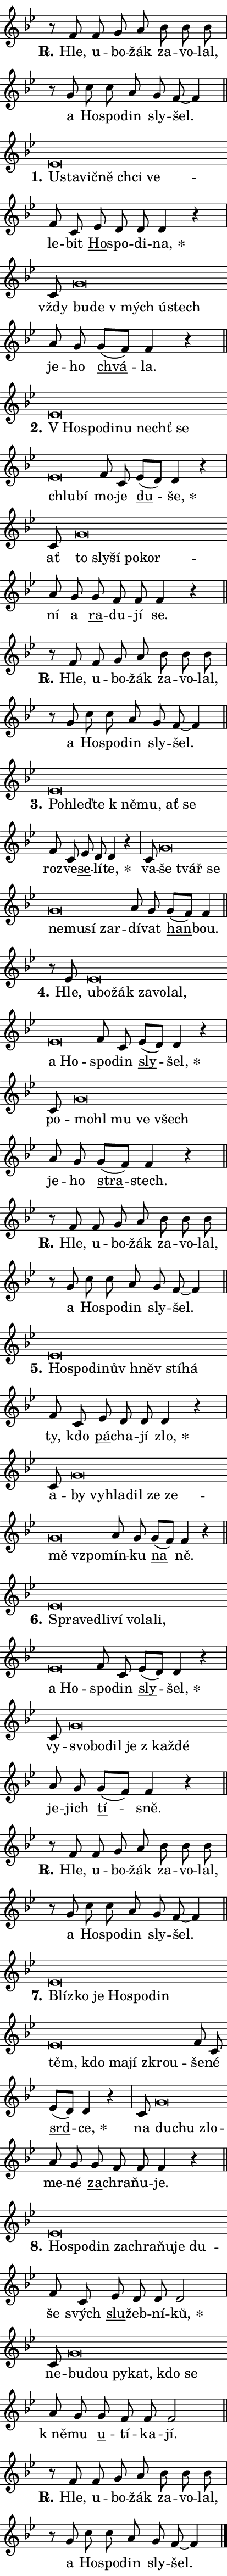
\version "2.22.1"
\header { tagline = "" }
\paper {
  indent = 0\cm
  top-margin = 0\cm
  right-margin = 0\cm
  bottom-margin = 0\cm
  left-margin = 0\cm
  paper-width = 7\cm
  page-breaking = #ly:one-page-breaking
  system-system-spacing.basic-distance = #11
  score-system-spacing.basic-distance = #11
  ragged-last = ##f
}


%% Author: Thomas Morley
%% https://lists.gnu.org/archive/html/lilypond-user/2020-05/msg00002.html
#(define (line-position grob)
"Returns position of @var[grob} in current system:
   @code{'start}, if at first time-step
   @code{'end}, if at last time-step
   @code{'middle} otherwise
"
  (let* ((col (ly:item-get-column grob))
         (ln (ly:grob-object col 'left-neighbor))
         (rn (ly:grob-object col 'right-neighbor))
         (col-to-check-left (if (ly:grob? ln) ln col))
         (col-to-check-right (if (ly:grob? rn) rn col))
         (break-dir-left
           (and
             (ly:grob-property col-to-check-left 'non-musical #f)
             (ly:item-break-dir col-to-check-left)))
         (break-dir-right
           (and
             (ly:grob-property col-to-check-right 'non-musical #f)
             (ly:item-break-dir col-to-check-right))))
        (cond ((eqv? 1 break-dir-left) 'start)
              ((eqv? -1 break-dir-right) 'end)
              (else 'middle))))

#(define (tranparent-at-line-position vctor)
  (lambda (grob)
  "Relying on @code{line-position} select the relevant enry from @var{vctor}.
Used to determine transparency,"
    (case (line-position grob)
      ((end) (not (vector-ref vctor 0)))
      ((middle) (not (vector-ref vctor 1)))
      ((start) (not (vector-ref vctor 2))))))

noteHeadBreakVisibility =
#(define-music-function (break-visibility)(vector?)
"Makes @code{NoteHead}s transparent relying on @var{break-visibility}"
#{
  \override NoteHead.transparent =
    #(tranparent-at-line-position break-visibility)
#})

#(define delete-ledgers-for-transparent-note-heads
  (lambda (grob)
    "Reads whether a @code{NoteHead} is transparent.
If so this @code{NoteHead} is removed from @code{'note-heads} from
@var{grob}, which is supposed to be @code{LedgerLineSpanner}.
As a result ledgers are not printed for this @code{NoteHead}"
    (let* ((nhds-array (ly:grob-object grob 'note-heads))
           (nhds-list
             (if (ly:grob-array? nhds-array)
                 (ly:grob-array->list nhds-array)
                 '()))
           ;; Relies on the transparent-property being done before
           ;; Staff.LedgerLineSpanner.after-line-breaking is executed.
           ;; This is fragile ...
           (to-keep
             (remove
               (lambda (nhd)
                 (ly:grob-property nhd 'transparent #f))
               nhds-list)))
      ;; TODO find a better method to iterate over grob-arrays, similiar
      ;; to filter/remove etc for lists
      ;; For now rebuilt from scratch
      (set! (ly:grob-object grob 'note-heads)  '())
      (for-each
        (lambda (nhd)
          (ly:pointer-group-interface::add-grob grob 'note-heads nhd))
        to-keep))))

hideNotes = {
  \noteHeadBreakVisibility #begin-of-line-visible
}
unHideNotes = {
  \noteHeadBreakVisibility #all-visible
}

% work-around for resetting accidentals
% https://lilypond.org/doc/v2.23/Documentation/notation/displaying-rhythms#unmetered-music
cadenzaMeasure = {
  \cadenzaOff
  \partial 1024 s1024
  \cadenzaOn
}

#(define-markup-command (accent layout props text) (markup?)
  "Underline accented syllable"
  (interpret-markup layout props
    #{\markup \override #'(offset . 4.3) \underline { #text }#}))

responsum = \markup \concat {
  "R" \hspace #-1.05 \path #0.1 #'((moveto 0 0.07) (lineto 0.9 0.8)) \hspace #0.05 "."
}

\layout {
    \context {
        \Staff
        \remove "Time_signature_engraver"
        \override LedgerLineSpanner.after-line-breaking = #delete-ledgers-for-transparent-note-heads
    }
    \context {
        \Voice {
            \override NoteHead.output-attributes = #'((class . "notehead"))
            \override Hairpin.height = #0.55
        }
    }
    \context {
        \Lyrics {
            \override StanzaNumber.output-attributes = #'((class . "stanzanumber"))
            \override LyricSpace.minimum-distance = #0.9
            \override LyricText.font-name = #"TeX Gyre Schola"
            \override LyricText.font-size = 1
            \override StanzaNumber.font-name = #"TeX Gyre Schola Bold"
            \override StanzaNumber.font-size = 1
        }
    }
}

% magnetic-lyrics.ily
%
%   written by
%     Jean Abou Samra <jean@abou-samra.fr>
%     Werner Lemberg <wl@gnu.org>
%
%   adapted by
%     Jiri Hon <jiri.hon@gmail.com>
%
% Version 2022-Apr-15

% https://www.mail-archive.com/lilypond-user@gnu.org/msg149350.html

#(define (Left_hyphen_pointer_engraver context)
   "Collect syllable-hyphen-syllable occurrences in lyrics and store
them in properties.  This engraver only looks to the left.  For
example, if the lyrics input is @code{foo -- bar}, it does the
following.

@itemize @bullet
@item
Set the @code{text} property of the @code{LyricHyphen} grob between
@q{foo} and @q{bar} to @code{foo}.

@item
Set the @code{left-hyphen} property of the @code{LyricText} grob with
text @q{foo} to the @code{LyricHyphen} grob between @q{foo} and
@q{bar}.
@end itemize

Use this auxiliary engraver in combination with the
@code{lyric-@/text::@/apply-@/magnetic-@/offset!} hook."
   (let ((hyphen #f)
         (text #f))
     (make-engraver
      (acknowledgers
       ((lyric-syllable-interface engraver grob source-engraver)
        (set! text grob)))
      (end-acknowledgers
       ((lyric-hyphen-interface engraver grob source-engraver)
        ;(when (not (grob::has-interface grob 'lyric-space-interface))
          (set! hyphen grob)));)
      ((stop-translation-timestep engraver)
       (when (and text hyphen)
         (ly:grob-set-object! text 'left-hyphen hyphen))
       (set! text #f)
       (set! hyphen #f)))))

#(define (lyric-text::apply-magnetic-offset! grob)
   "If the space between two syllables is less than the value in
property @code{LyricText@/.details@/.squash-threshold}, move the right
syllable to the left so that it gets concatenated with the left
syllable.

Use this function as a hook for
@code{LyricText@/.after-@/line-@/breaking} if the
@code{Left_@/hyphen_@/pointer_@/engraver} is active."
   (let ((hyphen (ly:grob-object grob 'left-hyphen #f)))
     (when hyphen
       (let ((left-text (ly:spanner-bound hyphen LEFT)))
         (when (grob::has-interface left-text 'lyric-syllable-interface)
           (let* ((common (ly:grob-common-refpoint grob left-text X))
                  (this-x-ext (ly:grob-extent grob common X))
                  (left-x-ext
                   (begin
                     ;; Trigger magnetism for left-text.
                     (ly:grob-property left-text 'after-line-breaking)
                     (ly:grob-extent left-text common X)))
                  ;; `delta` is the gap width between two syllables.
                  (delta (- (interval-start this-x-ext)
                            (interval-end left-x-ext)))
                  (details (ly:grob-property grob 'details))
                  (threshold (assoc-get 'squash-threshold details 0.2)))
             (when (< delta threshold)
               (let* (;; We have to manipulate the input text so that
                      ;; ligatures crossing syllable boundaries are not
                      ;; disabled.  For languages based on the Latin
                      ;; script this is essentially a beautification.
                      ;; However, for non-Western scripts it can be a
                      ;; necessity.
                      (lt (ly:grob-property left-text 'text))
                      (rt (ly:grob-property grob 'text))
                      (is-space (grob::has-interface hyphen 'lyric-space-interface))
                      (space (if is-space " " ""))
                      (space-markup (grob-interpret-markup grob " "))
                      (space-size (interval-length (ly:stencil-extent space-markup X)))
                      (extra-delta (if is-space space-size 0))
                      ;; Append new syllable.
                      (ltrt-space (if (and (string? lt) (string? rt))
                                (string-append lt space rt)
                                (make-concat-markup (list lt space rt))))
                      ;; Right-align `ltrt` to the right side.
                      (ltrt-space-markup (grob-interpret-markup
                               grob
                               (make-translate-markup
                                (cons (interval-length this-x-ext) 0)
                                (make-right-align-markup ltrt-space)))))
                 (begin
                   ;; Don't print `left-text`.
                   (ly:grob-set-property! left-text 'stencil #f)
                   ;; Set text and stencil (which holds all collected
                   ;; syllables so far) and shift it to the left.
                   (ly:grob-set-property! grob 'text ltrt-space)
                   (ly:grob-set-property! grob 'stencil ltrt-space-markup)
                   (ly:grob-translate-axis! grob (- (- delta extra-delta)) X))))))))))


#(define (lyric-hyphen::displace-bounds-first grob)
   ;; Make very sure this callback isn't triggered too early.
   (let ((left (ly:spanner-bound grob LEFT))
         (right (ly:spanner-bound grob RIGHT)))
     (ly:grob-property left 'after-line-breaking)
     (ly:grob-property right 'after-line-breaking)
     (ly:lyric-hyphen::print grob)))

squashThreshold = #0.4

\layout {
  \context {
    \Lyrics
    \consists #Left_hyphen_pointer_engraver
    \override LyricText.after-line-breaking =
      #lyric-text::apply-magnetic-offset!
    \override LyricHyphen.stencil = #lyric-hyphen::displace-bounds-first
    \override LyricText.details.squash-threshold = \squashThreshold
    \override LyricHyphen.minimum-distance = 0
    \override LyricHyphen.minimum-length = \squashThreshold
  }
}

squash = \override LyricText.details.squash-threshold = 9999
unSquash = \override LyricText.details.squash-threshold = \squashThreshold

left = \override LyricText.self-alignment-X = #LEFT
unLeft = \revert LyricText.self-alignment-X

starOffset = #(lambda (grob) 
                (let ((x_offset (ly:self-alignment-interface::aligned-on-x-parent grob)))
                  (if (= x_offset 0) 0 (+ x_offset 1.2))))

star = #(define-music-function (syllable)(string?)
"Append star separator at the end of a syllable"
#{
  \once \override LyricText.X-offset = #starOffset
  \lyricmode { \markup {
    #syllable
    \override #'((font-name . "TeX Gyre Schola Bold")) \hspace #0.2 \lower #0.65 \larger "*"
  } }
#})

starAccent = #(define-music-function (syllable)(string?)
"Append star separator at the end of a syllable and make accent"
#{
  \once \override LyricText.X-offset = #starOffset
  \lyricmode { \markup {
    \accent #syllable
    \override #'((font-name . "TeX Gyre Schola Bold")) \hspace #0.2 \lower #0.65 \larger "*"
  } }
#})

breath = #(define-music-function (syllable)(string?)
"Append breathing indicator at the end of a syllable"
#{
  \lyricmode { \markup { #syllable "+" } }
#})

optionalBreath = #(define-music-function (syllable)(string?)
"Append optional breathing indicator at the end of a syllable"
#{
  \lyricmode { \markup { #syllable "(+)" } }
#})


\score {
    <<
        \new Voice = "melody" { \cadenzaOn \key bes \major \relative { r8 f' f g a bes bes bes \cadenzaMeasure \bar "|" r g c c a g f~ f4 \cadenzaMeasure \bar "||" \break }
\relative { es'\breve*1/16 \hideNotes \breve*1/16 \bar "" \breve*1/16 \bar "" \breve*1/16 \bar "" \breve*1/16 \breve*1/16 \bar "" \unHideNotes f8 c \bar "" es d d d4 r \cadenzaMeasure \bar "|" c8 g'\breve*1/16 \hideNotes \breve*1/16 \bar "" \breve*1/16 \bar "" \breve*1/16 \breve*1/16 \bar "" \unHideNotes a8 g \bar "" g[( f)] f4 r \cadenzaMeasure \bar "||" \break }
\relative { es'\breve*1/16 \hideNotes \breve*1/16 \bar "" \breve*1/16 \bar "" \breve*1/16 \bar "" \breve*1/16 \bar "" \breve*1/16 \bar "" \breve*1/16 \breve*1/16 \bar "" \unHideNotes f8 c \bar "" es[( d)] d4 r \cadenzaMeasure \bar "|" c8 g'\breve*1/16 \hideNotes \breve*1/16 \bar "" \breve*1/16 \bar "" \breve*1/16 \breve*1/16 \bar "" \unHideNotes a8 g \bar "" g f f f4 r \cadenzaMeasure \bar "||" \break }
\relative { r8 f' f g a bes bes bes \cadenzaMeasure \bar "|" r g c c a g f~ f4 \cadenzaMeasure \bar "||" \break }
\relative { es'\breve*1/16 \hideNotes \breve*1/16 \bar "" \breve*1/16 \bar "" \breve*1/16 \bar "" \breve*1/16 \bar "" \breve*1/16 \breve*1/16 \bar "" \unHideNotes f8 c \bar "" es d d4 r \cadenzaMeasure \bar "|" c8 g'\breve*1/16 \hideNotes \breve*1/16 \bar "" \breve*1/16 \bar "" \breve*1/16 \bar "" \breve*1/16 \bar "" \breve*1/16 \breve*1/16 \bar "" \unHideNotes a8 g \bar "" g[( f)] f4 \cadenzaMeasure \bar "||" \break }
\relative { r8 es' es\breve*1/16 \hideNotes \breve*1/16 \bar "" \breve*1/16 \bar "" \breve*1/16 \bar "" \breve*1/16 \bar "" \breve*1/16 \bar "" \breve*1/16 \breve*1/16 \bar "" \unHideNotes f8 c \bar "" es[( d)] d4 r \cadenzaMeasure \bar "|" c8 g'\breve*1/16 \hideNotes \breve*1/16 \bar "" \breve*1/16 \bar "" \breve*1/16 \breve*1/16 \bar "" \unHideNotes a8 g \bar "" g[( f)] f4 r \cadenzaMeasure \bar "||" \break }
\relative { r8 f' f g a bes bes bes \cadenzaMeasure \bar "|" r g c c a g f~ f4 \cadenzaMeasure \bar "||" \break }
\relative { es'\breve*1/16 \hideNotes \breve*1/16 \bar "" \breve*1/16 \bar "" \breve*1/16 \bar "" \breve*1/16 \bar "" \breve*1/16 \breve*1/16 \bar "" \unHideNotes f8 c \bar "" es d d d4 r \cadenzaMeasure \bar "|" c8 g'\breve*1/16 \hideNotes \breve*1/16 \bar "" \breve*1/16 \bar "" \breve*1/16 \bar "" \breve*1/16 \bar "" \breve*1/16 \bar "" \breve*1/16 \breve*1/16 \bar "" \unHideNotes a8 g \bar "" g[( f)] f4 r \cadenzaMeasure \bar "||" \break }
\relative { es'\breve*1/16 \hideNotes \breve*1/16 \bar "" \breve*1/16 \bar "" \breve*1/16 \bar "" \breve*1/16 \bar "" \breve*1/16 \bar "" \breve*1/16 \bar "" \breve*1/16 \breve*1/16 \bar "" \unHideNotes f8 c \bar "" es[( d)] d4 r \cadenzaMeasure \bar "|" c8 g'\breve*1/16 \hideNotes \breve*1/16 \bar "" \breve*1/16 \bar "" \breve*1/16 \bar "" \breve*1/16 \breve*1/16 \bar "" \unHideNotes a8 g \bar "" g[( f)] f4 r \cadenzaMeasure \bar "||" \break }
\relative { r8 f' f g a bes bes bes \cadenzaMeasure \bar "|" r g c c a g f~ f4 \cadenzaMeasure \bar "||" \break }
\relative { es'\breve*1/16 \hideNotes \breve*1/16 \bar "" \breve*1/16 \bar "" \breve*1/16 \bar "" \breve*1/16 \bar "" \breve*1/16 \bar "" \breve*1/16 \bar "" \breve*1/16 \bar "" \breve*1/16 \bar "" \breve*1/16 \breve*1/16 \bar "" \unHideNotes f8 c \bar "" es[( d)] d4 r \cadenzaMeasure \bar "|" c8 g'\breve*1/16 \hideNotes \breve*1/16 \breve*1/16 \bar "" \unHideNotes a8 g \bar "" g f f f4 r \cadenzaMeasure \bar "||" \break }
\relative { es'\breve*1/16 \hideNotes \breve*1/16 \bar "" \breve*1/16 \bar "" \breve*1/16 \bar "" \breve*1/16 \bar "" \breve*1/16 \bar "" \breve*1/16 \breve*1/16 \bar "" \unHideNotes f8 c \bar "" es d d d2 \cadenzaMeasure \bar "|" c8 g'\breve*1/16 \hideNotes \breve*1/16 \bar "" \breve*1/16 \bar "" \breve*1/16 \bar "" \breve*1/16 \breve*1/16 \bar "" \unHideNotes a8 g \bar "" g f f f2 \cadenzaMeasure \bar "||" \break }
\relative { r8 f' f g a bes bes bes \cadenzaMeasure \bar "|" r g c c a g f~ f4 \cadenzaMeasure \bar "||" \break } \bar "|." }
        \new Lyrics \lyricsto "melody" { \lyricmode { \set stanza = \responsum
Hle, u -- bo -- žák za -- vo -- lal, a Ho -- spo -- din sly -- šel.
\set stanza = "1."
\left U -- \squash sta -- vič -- ně chci ve -- \unLeft \unSquash le -- bit \markup \accent Ho -- spo -- di -- \star na, vždy \left bu -- \squash de "v mých" ús -- tech \unLeft \unSquash je -- ho \markup \accent chvá -- la.
\set stanza = "2."
\left "V Ho" -- \squash spo -- di -- nu nechť se chlu -- bí \unLeft \unSquash mo -- je \markup \accent du -- \star še, ať \left to \squash sly -- ší po -- kor -- \unLeft \unSquash ní a \markup \accent ra -- du -- jí se.
\set stanza = \responsum
Hle, u -- bo -- žák za -- vo -- lal, a Ho -- spo -- din sly -- šel.
\set stanza = "3."
\left Po -- \squash hleď -- te "k ně" -- mu, ať se \unLeft \unSquash roz -- ve -- \markup \accent se -- lí -- \star te, va -- \left še \squash tvář se ne -- mu -- sí zar -- \unLeft \unSquash dí -- vat \markup \accent han -- bou.
\set stanza = "4."
Hle, \left u -- \squash bo -- žák za -- vo -- lal, a Ho -- \unLeft \unSquash spo -- din \markup \accent sly -- \star šel, po -- \left mo -- \squash hl mu ve všech \unLeft \unSquash je -- ho \markup \accent stra -- stech.
\set stanza = \responsum
Hle, u -- bo -- žák za -- vo -- lal, a Ho -- spo -- din sly -- šel.
\set stanza = "5."
\left Ho -- \squash spo -- di -- nův hněv stí -- há \unLeft \unSquash ty, kdo \markup \accent pá -- cha -- jí \star zlo, a -- \left by \squash vy -- hla -- dil ze ze -- mě vzpo -- \unLeft \unSquash mín -- ku \markup \accent na ně.
\set stanza = "6."
\left Spra -- \squash ved -- li -- ví vo -- la -- li, a Ho -- \unLeft \unSquash spo -- din \markup \accent sly -- \star šel, vy -- \left svo -- \squash bo -- dil je "z kaž" -- dé \unLeft \unSquash je -- jich \markup \accent tí -- sně.
\set stanza = \responsum
Hle, u -- bo -- žák za -- vo -- lal, a Ho -- spo -- din sly -- šel.
\set stanza = "7."
\left Blíz -- \squash ko je Ho -- spo -- din těm, kdo ma -- jí zkrou -- \unLeft \unSquash še -- né \markup \accent srd -- \star ce, na \left du -- \squash chu zlo -- \unLeft \unSquash me -- né \markup \accent za -- chra -- ňu -- je.
\set stanza = "8."
\left Ho -- \squash spo -- din za -- chra -- ňu -- je du -- \unLeft \unSquash še svých \markup \accent slu -- žeb -- ní -- \star ků, ne -- \left bu -- \squash dou py -- kat, kdo se \unLeft \unSquash "k ně" -- mu \markup \accent u -- tí -- ka -- jí.
\set stanza = \responsum
Hle, u -- bo -- žák za -- vo -- lal, a Ho -- spo -- din sly -- šel. } }
    >>
    \layout {}
}
